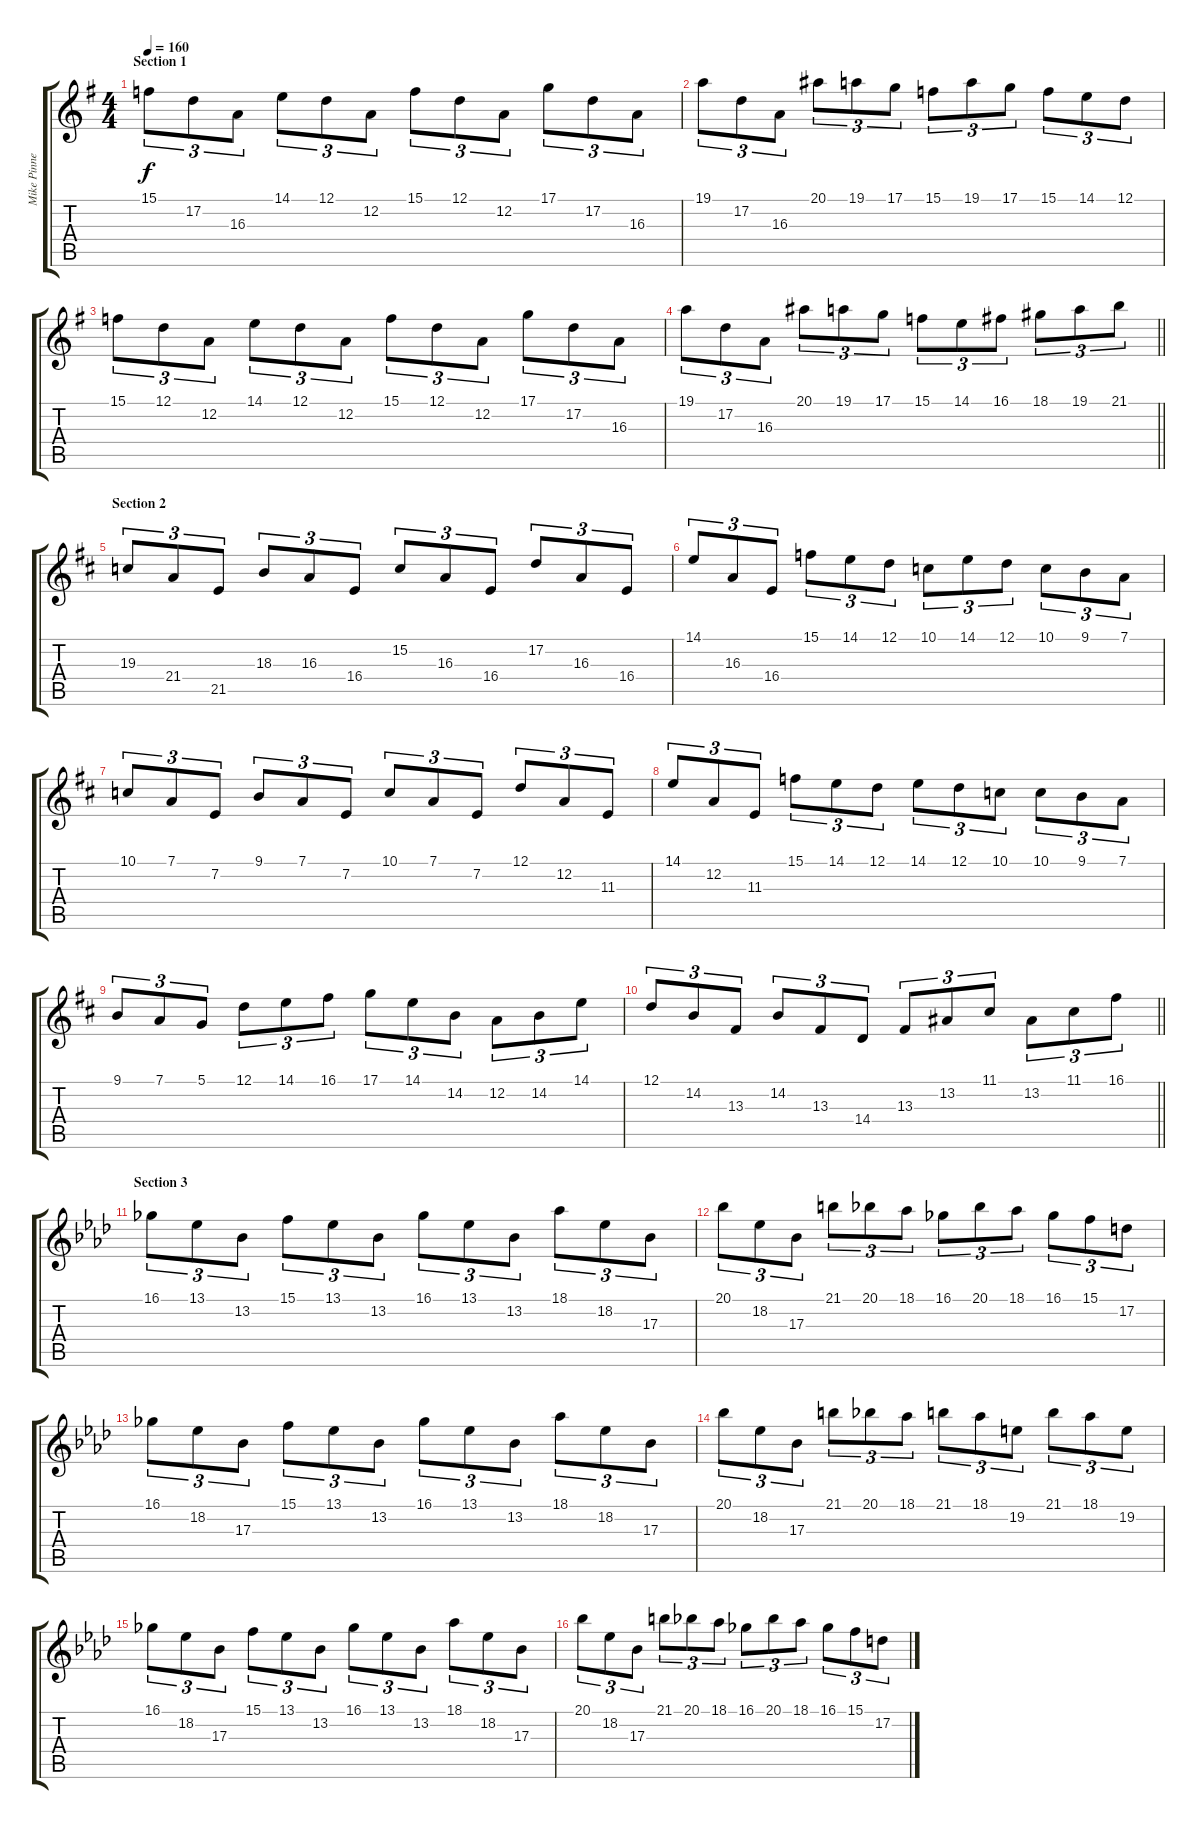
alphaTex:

\track ("Mike Pinnella (strings)" "Mike Pinne") {instrument stringensemble1}
\staff {score tabs}
\tuning (D4 A3 F3 C3 G2 D2) {hide}
\ts (4 4)
\section ("" "Section 1")
\tempo 160
\clef g2
\ks eminor
15.1.8{tu (3 2) dy f instrument stringensemble1} 17.2.8{tu (3 2)} 16.3.8{tu (3 2)} 14.1.8{tu (3 2)} 12.1.8{tu (3 2)} 12.2.8{tu (3 2)} 15.1.8{tu (3 2)} 12.1.8{tu (3 2)} 12.2.8{tu (3 2)} 17.1.8{tu (3 2)} 17.2.8{tu (3 2)} 16.3.8{tu (3 2)} |
19.1.8{tu (3 2)} 17.2.8{tu (3 2)} 16.3.8{tu (3 2)} 20.1.8{tu (3 2)} 19.1.8{tu (3 2)} 17.1.8{tu (3 2)} 15.1.8{tu (3 2)} 19.1.8{tu (3 2)} 17.1.8{tu (3 2)} 15.1.8{tu (3 2)} 14.1.8{tu (3 2)} 12.1.8{tu (3 2)} |
15.1.8{tu (3 2)} 12.1.8{tu (3 2)} 12.2.8{tu (3 2)} 14.1.8{tu (3 2)} 12.1.8{tu (3 2)} 12.2.8{tu (3 2)} 15.1.8{tu (3 2)} 12.1.8{tu (3 2)} 12.2.8{tu (3 2)} 17.1.8{tu (3 2)} 17.2.8{tu (3 2)} 16.3.8{tu (3 2)} |
\barLineRight lightlight
19.1.8{tu (3 2)} 17.2.8{tu (3 2)} 16.3.8{tu (3 2)} 20.1.8{tu (3 2)} 19.1.8{tu (3 2)} 17.1.8{tu (3 2)} 15.1.8{tu (3 2)} 14.1.8{tu (3 2)} 16.1.8{tu (3 2)} 18.1.8{tu (3 2)} 19.1.8{tu (3 2)} 21.1.8{tu (3 2)} |
\section ("" "Section 2")
\ks bminor
19.3.8{tu (3 2)} 21.4.8{tu (3 2)} 21.5.8{tu (3 2)} 18.3.8{tu (3 2)} 16.3.8{tu (3 2)} 16.4.8{tu (3 2)} 15.2.8{tu (3 2)} 16.3.8{tu (3 2)} 16.4.8{tu (3 2)} 17.2.8{tu (3 2)} 16.3.8{tu (3 2)} 16.4.8{tu (3 2)} |
14.1.8{tu (3 2)} 16.3.8{tu (3 2)} 16.4.8{tu (3 2)} 15.1.8{tu (3 2)} 14.1.8{tu (3 2)} 12.1.8{tu (3 2)} 10.1.8{tu (3 2)} 14.1.8{tu (3 2)} 12.1.8{tu (3 2)} 10.1.8{tu (3 2)} 9.1.8{tu (3 2)} 7.1.8{tu (3 2)} |
10.1.8{tu (3 2)} 7.1.8{tu (3 2)} 7.2.8{tu (3 2)} 9.1.8{tu (3 2)} 7.1.8{tu (3 2)} 7.2.8{tu (3 2)} 10.1.8{tu (3 2)} 7.1.8{tu (3 2)} 7.2.8{tu (3 2)} 12.1.8{tu (3 2)} 12.2.8{tu (3 2)} 11.3.8{tu (3 2)} |
14.1.8{tu (3 2)} 12.2.8{tu (3 2)} 11.3.8{tu (3 2)} 15.1.8{tu (3 2)} 14.1.8{tu (3 2)} 12.1.8{tu (3 2)} 14.1.8{tu (3 2)} 12.1.8{tu (3 2)} 10.1.8{tu (3 2)} 10.1.8{tu (3 2)} 9.1.8{tu (3 2)} 7.1.8{tu (3 2)} |
9.1.8{tu (3 2)} 7.1.8{tu (3 2)} 5.1.8{tu (3 2)} 12.1.8{tu (3 2)} 14.1.8{tu (3 2)} 16.1.8{tu (3 2)} 17.1.8{tu (3 2)} 14.1.8{tu (3 2)} 14.2.8{tu (3 2)} 12.2.8{tu (3 2)} 14.2.8{tu (3 2)} 14.1.8{tu (3 2)} |
\barLineRight lightlight
12.1.8{tu (3 2)} 14.2.8{tu (3 2)} 13.3.8{tu (3 2)} 14.2.8{tu (3 2)} 13.3.8{tu (3 2)} 14.4.8{tu (3 2)} 13.3.8{tu (3 2)} 13.2.8{tu (3 2)} 11.1.8{tu (3 2)} 13.2.8{tu (3 2)} 11.1.8{tu (3 2)} 16.1.8{tu (3 2)} |
\section ("" "Section 3")
\ks fminor
16.1.8{tu (3 2)} 13.1.8{tu (3 2)} 13.2.8{tu (3 2)} 15.1.8{tu (3 2)} 13.1.8{tu (3 2)} 13.2.8{tu (3 2)} 16.1.8{tu (3 2)} 13.1.8{tu (3 2)} 13.2.8{tu (3 2)} 18.1.8{tu (3 2)} 18.2.8{tu (3 2)} 17.3.8{tu (3 2)} |
20.1.8{tu (3 2)} 18.2.8{tu (3 2)} 17.3.8{tu (3 2)} 21.1.8{tu (3 2)} 20.1.8{tu (3 2)} 18.1.8{tu (3 2)} 16.1.8{tu (3 2)} 20.1.8{tu (3 2)} 18.1.8{tu (3 2)} 16.1.8{tu (3 2)} 15.1.8{tu (3 2)} 17.2.8{tu (3 2)} |
16.1.8{tu (3 2)} 18.2.8{tu (3 2)} 17.3.8{tu (3 2)} 15.1.8{tu (3 2)} 13.1.8{tu (3 2)} 13.2.8{tu (3 2)} 16.1.8{tu (3 2)} 13.1.8{tu (3 2)} 13.2.8{tu (3 2)} 18.1.8{tu (3 2)} 18.2.8{tu (3 2)} 17.3.8{tu (3 2)} |
20.1.8{tu (3 2)} 18.2.8{tu (3 2)} 17.3.8{tu (3 2)} 21.1.8{tu (3 2)} 20.1.8{tu (3 2)} 18.1.8{tu (3 2)} 21.1.8{tu (3 2)} 18.1.8{tu (3 2)} 19.2.8{tu (3 2)} 21.1.8{tu (3 2)} 18.1.8{tu (3 2)} 19.2.8{tu (3 2)} |
16.1.8{tu (3 2)} 18.2.8{tu (3 2)} 17.3.8{tu (3 2)} 15.1.8{tu (3 2)} 13.1.8{tu (3 2)} 13.2.8{tu (3 2)} 16.1.8{tu (3 2)} 13.1.8{tu (3 2)} 13.2.8{tu (3 2)} 18.1.8{tu (3 2)} 18.2.8{tu (3 2)} 17.3.8{tu (3 2)} |
20.1.8{tu (3 2)} 18.2.8{tu (3 2)} 17.3.8{tu (3 2)} 21.1.8{tu (3 2)} 20.1.8{tu (3 2)} 18.1.8{tu (3 2)} 16.1.8{tu (3 2)} 20.1.8{tu (3 2)} 18.1.8{tu (3 2)} 16.1.8{tu (3 2)} 15.1.8{tu (3 2)} 17.2.8{tu (3 2)}
